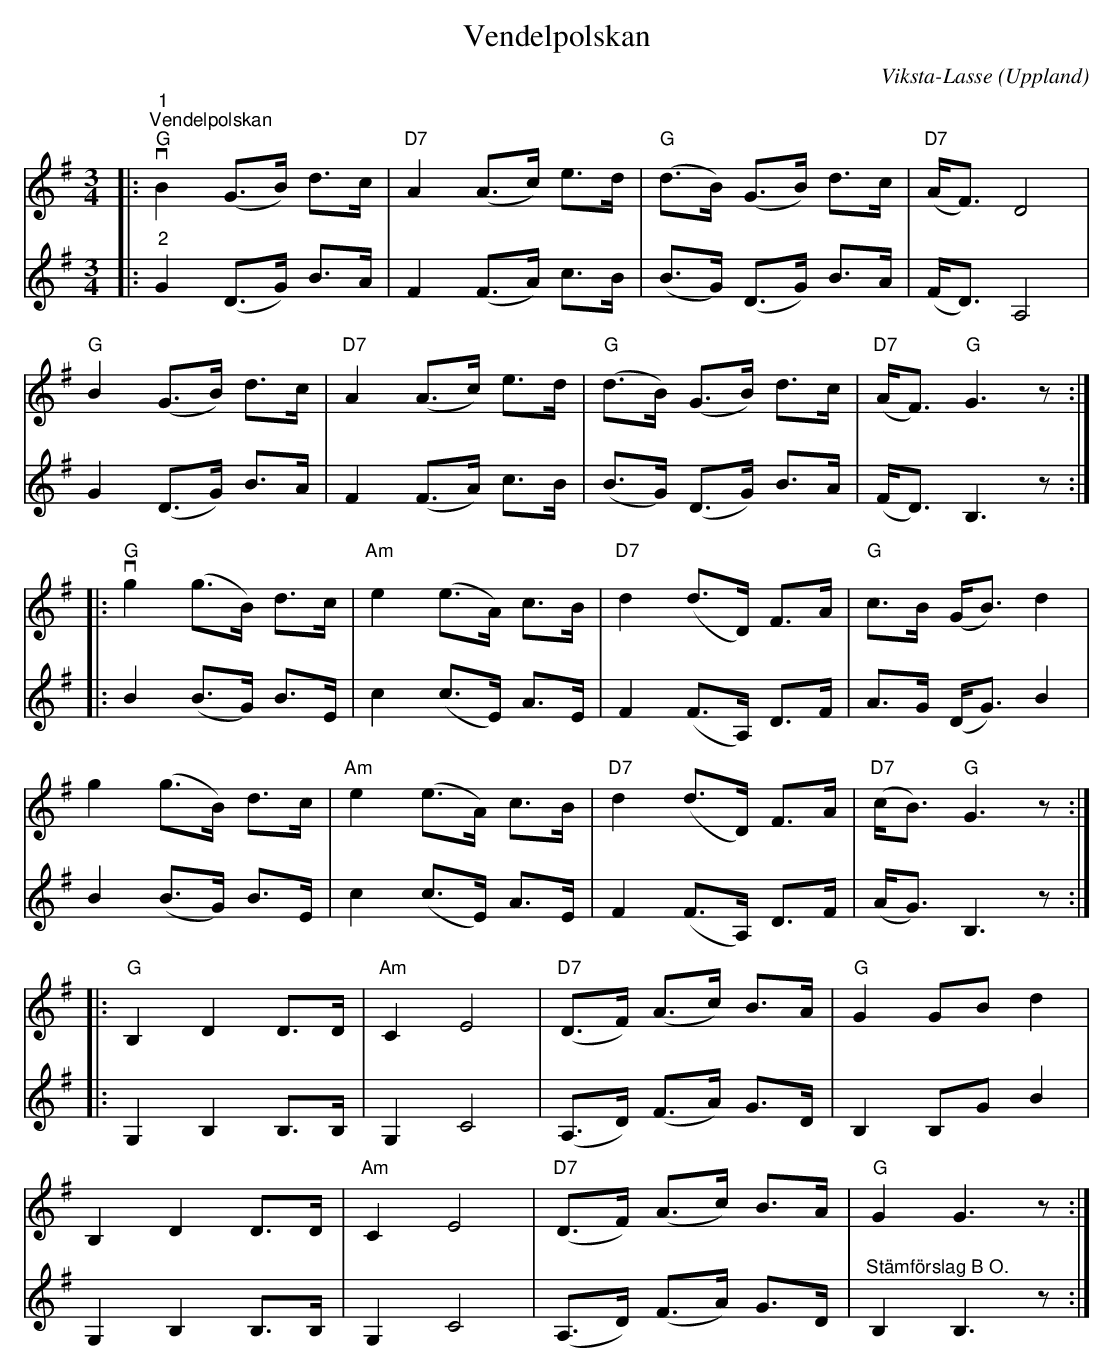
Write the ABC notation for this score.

X:1
T:Vendelpolskan
C:Viksta-Lasse
O:Uppland
L:1/8
M:3/4
K:G
V:1
|:"^1""^Vendelpolskan"v"G" B2 (G>B) d>c |"D7" A2 (A>c) e>d |"G" (d>B) (G>B) d>c | "D7" (A<F) D4 |
"G" B2 (G>B) d>c | "D7"A2 (A>c) e>d | "G" (d>B) (G>B) d>c | "D7" (A<F) "G"G3 z ::
"G"v g2 (g>B) d>c | "Am" e2 (e>A) c>B | "D7" d2 (d>D) F>A | "G" c>B (G<B) d2 |
g2 (g>B) d>c | "Am" e2 (e>A) c>B | "D7" d2 (d>D) F>A |"D7" (c<B)"G" G3 z ::
"G" B,2 D2 D>D | "Am"C2 E4 | "D7" (D>F) (A>c) B>A | "G" G2 GB d2 |
B,2 D2 D>D | "Am"C2 E4 |"D7" (D>F) (A>c) B>A | "G" G2 G3 z :|
V:2
|:"^2" G2 (D>G) B>A | F2 (F>A) c>B | (B>G) (D>G) B>A | (F<D) A,4 | G2 (D>G) B>A |
 F2 (F>A) c>B | (B>G) (D>G) B>A | (F<D) B,3 z :: B2 (B>G) B>E |
 c2 (c>E) A>E | F2 (F>A,) D>F | A>G (D<G) B2 | B2 (B>G) B>E | c2 (c>E) A>E |
 F2 (F>A,) D>F | (A<G) B,3 z :: G,2 B,2 B,>B, | G,2 C4 | (A,>D) (F>A) G>D |
 B,2 B,G B2 | G,2 B,2 B,>B, | G,2 C4 |  (A,>D) (F>A) G>D |  "^Stämförslag B O." B,2 B,3 z :|
